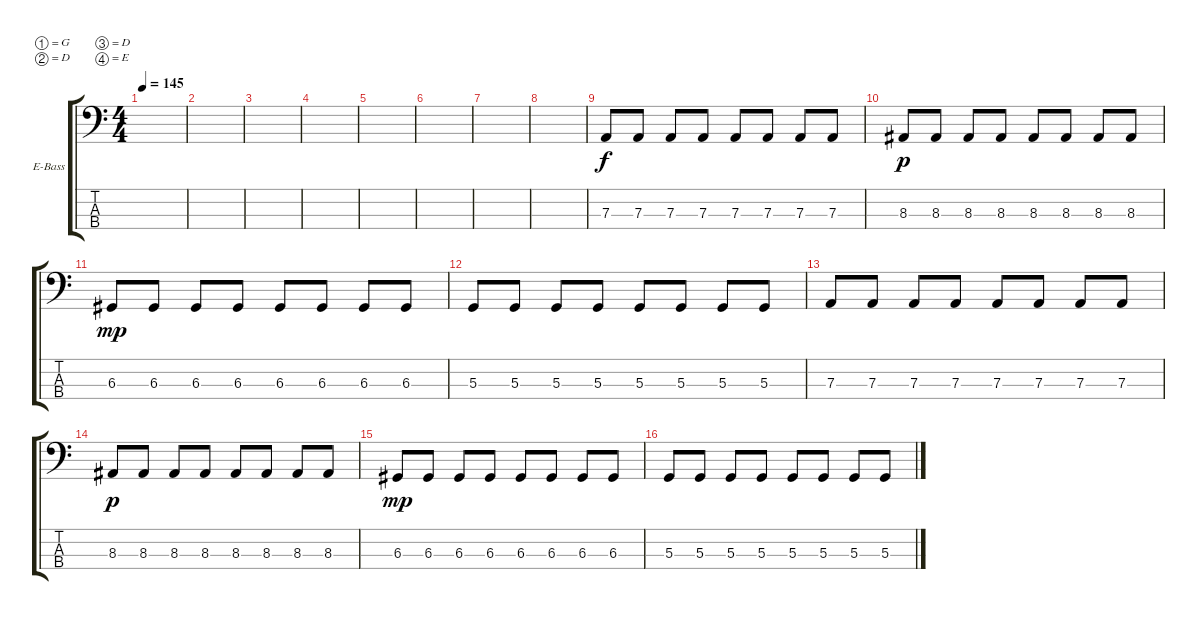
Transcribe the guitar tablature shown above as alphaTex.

\defaultSystemsLayout 4
\bracketExtendMode groupsimilarinstruments
\firstSystemTrackNameOrientation horizontal
\otherSystemsTrackNameOrientation horizontal
\track ("Electric Bass" "E-Bass") {instrument electricbassfinger}
\staff {score tabs}
\tuning (G2 D2 D1 E1)
\ts (4 4)
\tempo 145
\clef f4
\scale
0.333333
\ks c
|
\scale
0.333333 |
\scale
0.333333 |
\scale
0.333333 |
\scale
0.333333 |
|
|
|
7.3.8 7.3.8 7.3.8 7.3.8 7.3.8 7.3.8 7.3.8 7.3.8 |
8.3.8{dy p} 8.3.8 8.3.8 8.3.8 8.3.8 8.3.8 8.3.8 8.3.8 |
6.3.8{dy mp} 6.3.8 6.3.8 6.3.8 6.3.8 6.3.8 6.3.8 6.3.8 |
5.3.8 5.3.8 5.3.8 5.3.8 5.3.8 5.3.8 5.3.8 5.3.8 |
7.3.8 7.3.8 7.3.8 7.3.8 7.3.8 7.3.8 7.3.8 7.3.8 |
8.3.8{dy p} 8.3.8 8.3.8 8.3.8 8.3.8 8.3.8 8.3.8 8.3.8 |
6.3.8{dy mp} 6.3.8 6.3.8 6.3.8 6.3.8 6.3.8 6.3.8 6.3.8 |
5.3.8 5.3.8 5.3.8 5.3.8 5.3.8 5.3.8 5.3.8 5.3.8
